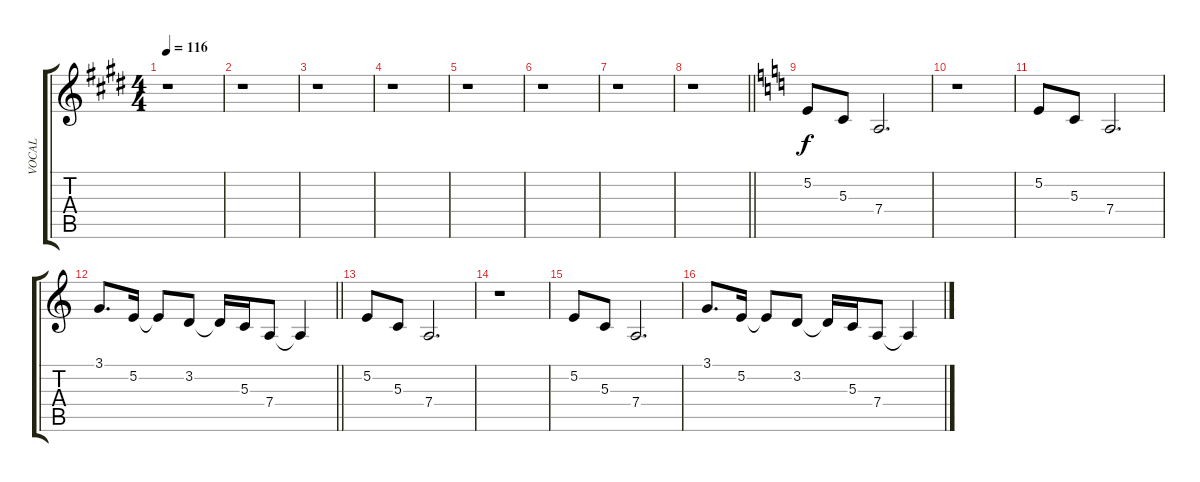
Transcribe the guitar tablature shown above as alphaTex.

\track ("VOCAL" "VOCAL") {instrument stringensemble1}
\staff {score tabs}
\tuning (E4 B3 G3 D3 A2 E2) {hide}
\ts (4 4)
\tempo 116
\clef g2
\ks c#minor
r.1{dy f} |
r.1 |
r.1 |
r.1 |
r.1 |
r.1 |
r.1 |
\barLineRight lightlight
r.1 |
\ks c
5.2.8 5.3.8 7.4.2{d} |
r.1 |
5.2.8 5.3.8 7.4.2{d} |
\barLineRight lightlight
3.1.8{d} 5.2.16 5.2{t}.8 3.2.8 3.2{t}.16 5.3.16 7.4.8 7.4{t}.4 |
5.2.8 5.3.8 7.4.2{d} |
r.1 |
5.2.8 5.3.8 7.4.2{d} |
3.1.8{d} 5.2.16 5.2{t}.8 3.2.8 3.2{t}.16 5.3.16 7.4.8 7.4{t}.4
